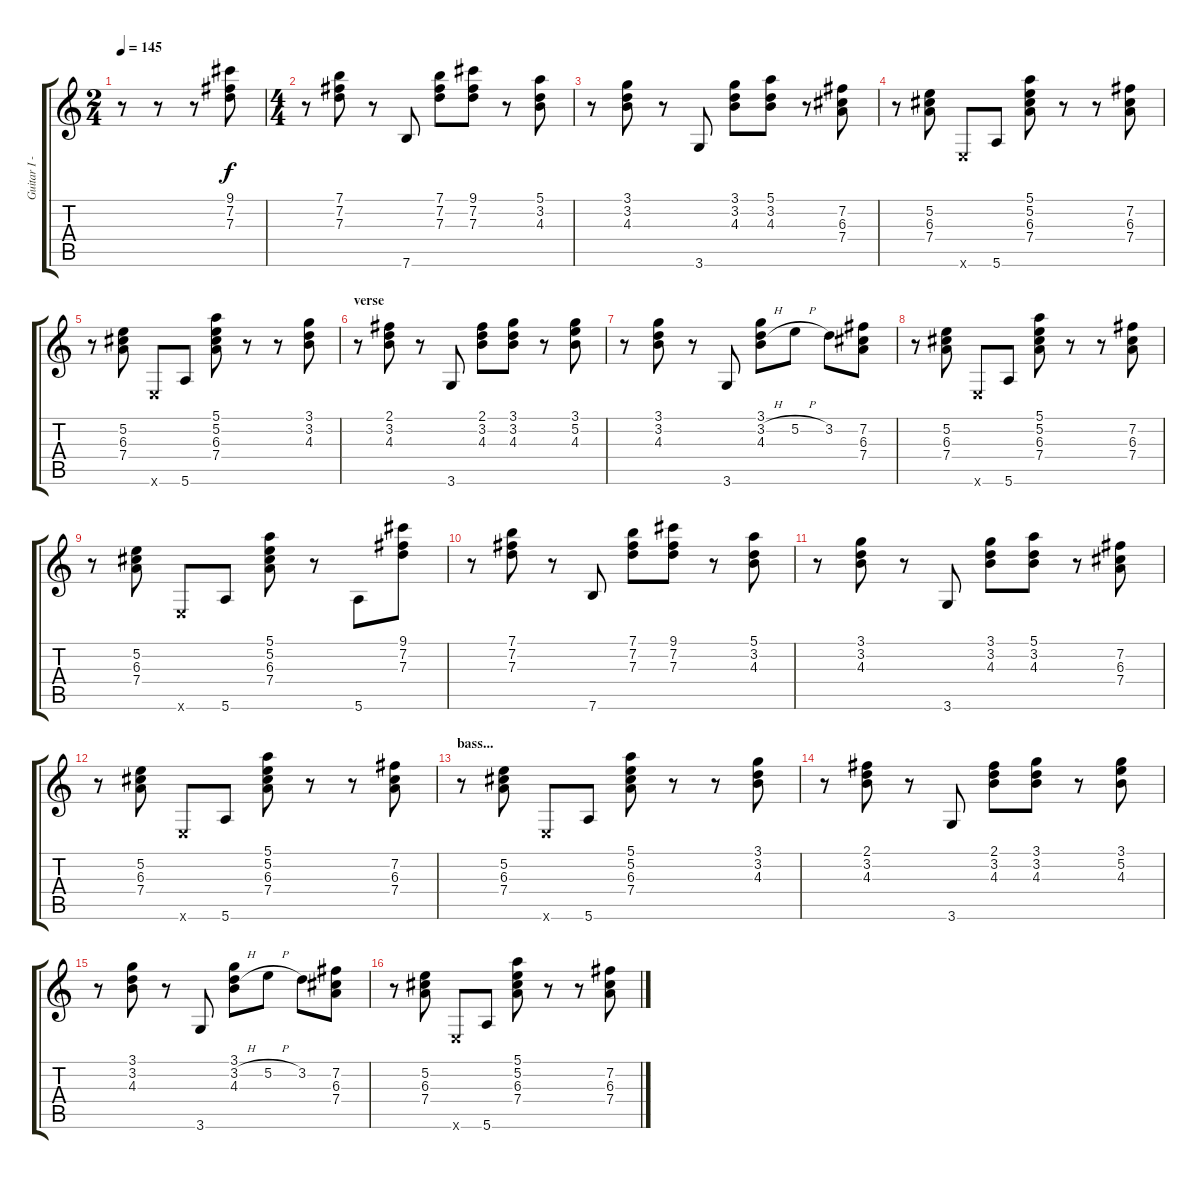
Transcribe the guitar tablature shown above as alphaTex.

\track ("Guitar I - Johnny Marr" "Guitar I -") {instrument distortionguitar}
\staff {score tabs}
\tuning (E4 B3 G3 D3 A2 E2) {hide}
\ts (2 4)
\tempo 145
\clef g2
\ks c
r.8{dy f instrument distortionguitar} r.8 r.8 (9.1 7.2 7.3).8 |
\ts (4 4)
r.8 (7.1 7.2 7.3).8 r.8 7.6.8 (7.1 7.2 7.3).8 (9.1 7.2 7.3).8 r.8 (5.1 3.2 4.3).8 |
r.8 (3.1 3.2 4.3).8 r.8 3.6.8 (3.1 3.2 4.3).8 (5.1 3.2 4.3).8 r.8 (7.2 6.3 7.4).8 |
r.8 (5.2 6.3 7.4).8 0.6{x}.8 5.6.8 (5.1 5.2 6.3 7.4).8 r.8 r.8 (7.2 6.3 7.4).8 |
r.8 (5.2 6.3 7.4).8 0.6{x}.8 5.6.8 (5.1 5.2 6.3 7.4).8 r.8 r.8 (3.1 3.2 4.3).8 |
\section ("" "verse")
r.8 (2.1 3.2 4.3).8 r.8 3.6.8 (2.1 3.2 4.3).8 (3.1 3.2 4.3).8 r.8 (3.1 5.2 4.3).8 |
r.8 (3.1 3.2 4.3).8 r.8 3.6.8 (3.1 3.2{h} 4.3).8 5.2{h}.8 3.2.8 (7.2 6.3 7.4).8 |
r.8 (5.2 6.3 7.4).8 0.6{x}.8 5.6.8 (5.1 5.2 6.3 7.4).8 r.8 r.8 (7.2 6.3 7.4).8 |
r.8 (5.2 6.3 7.4).8 0.6{x}.8 5.6.8 (5.1 5.2 6.3 7.4).8 r.8 5.6.8 (9.1 7.2 7.3).8 |
r.8 (7.1 7.2 7.3).8 r.8 7.6.8 (7.1 7.2 7.3).8 (9.1 7.2 7.3).8 r.8 (5.1 3.2 4.3).8 |
r.8 (3.1 3.2 4.3).8 r.8 3.6.8 (3.1 3.2 4.3).8 (5.1 3.2 4.3).8 r.8 (7.2 6.3 7.4).8 |
r.8 (5.2 6.3 7.4).8 0.6{x}.8 5.6.8 (5.1 5.2 6.3 7.4).8 r.8 r.8 (7.2 6.3 7.4).8 |
\section ("" "bass...")
r.8 (5.2 6.3 7.4).8 0.6{x}.8 5.6.8 (5.1 5.2 6.3 7.4).8 r.8 r.8 (3.1 3.2 4.3).8 |
r.8 (2.1 3.2 4.3).8 r.8 3.6.8 (2.1 3.2 4.3).8 (3.1 3.2 4.3).8 r.8 (3.1 5.2 4.3).8 |
r.8 (3.1 3.2 4.3).8 r.8 3.6.8 (3.1 3.2{h} 4.3).8 5.2{h}.8 3.2.8 (7.2 6.3 7.4).8 |
r.8 (5.2 6.3 7.4).8 0.6{x}.8 5.6.8 (5.1 5.2 6.3 7.4).8 r.8 r.8 (7.2 6.3 7.4).8
